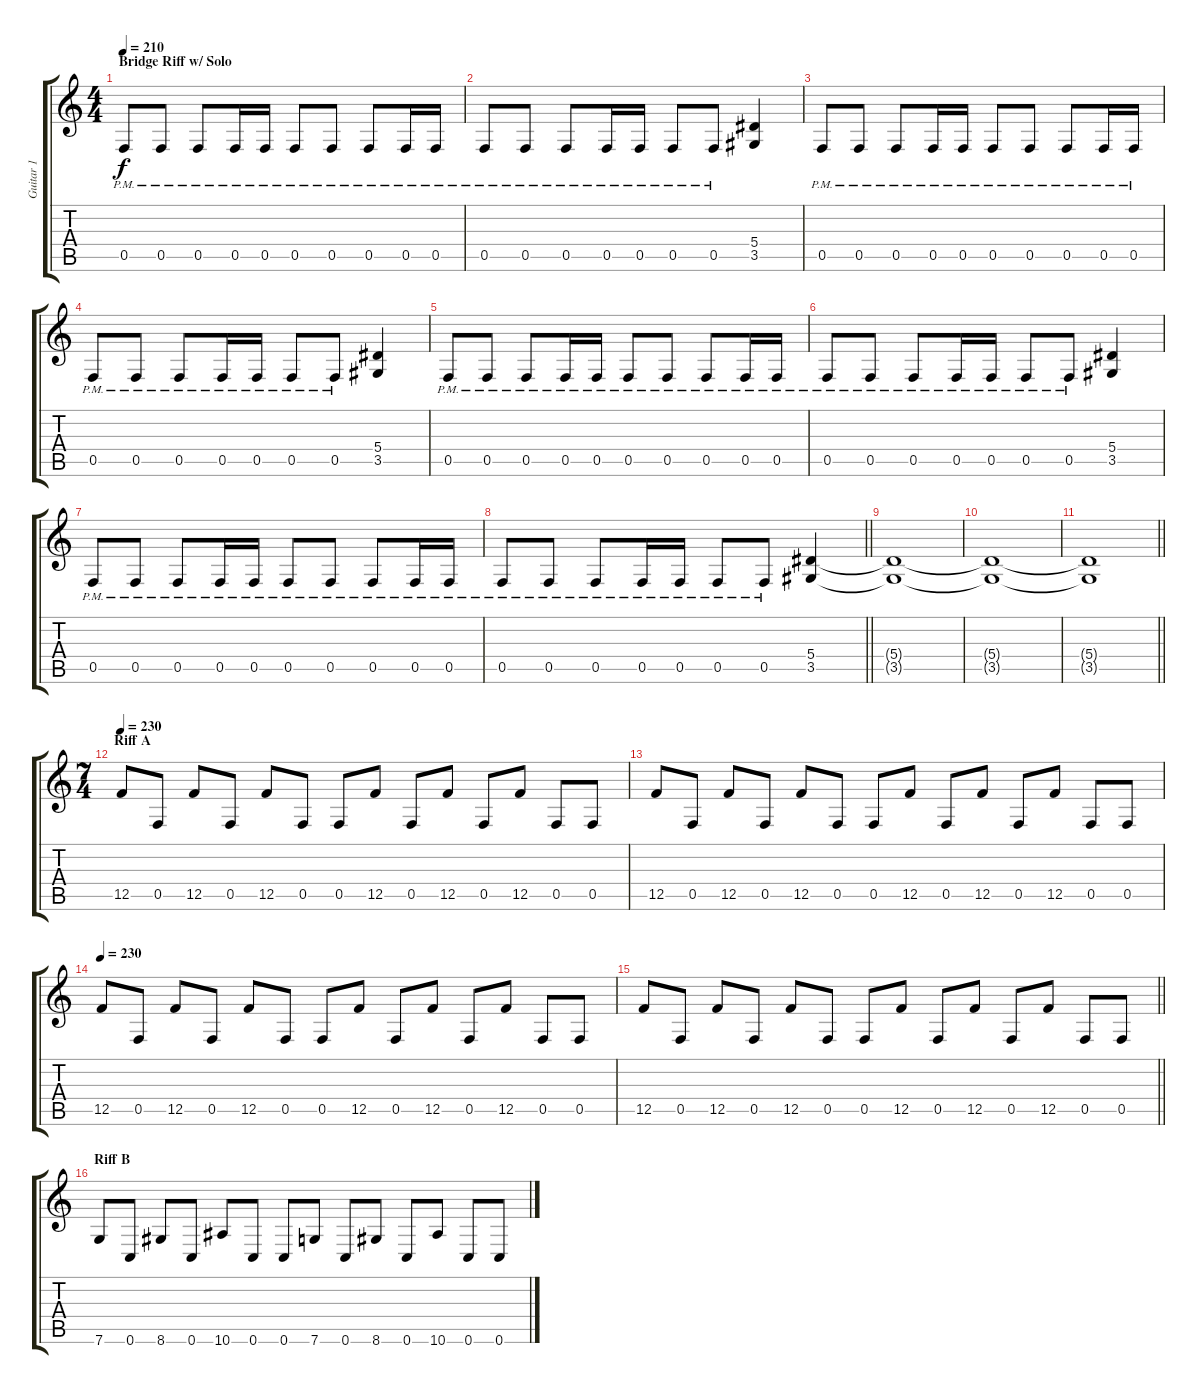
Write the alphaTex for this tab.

\track ("Guitar 1" "Guitar 1") {instrument distortionguitar}
\staff {score tabs}
\tuning (C4 G3 Eb3 Bb2 F2 C2) {hide}
\ts (4 4)
\section ("" "Bridge Riff w/ Solo")
\tempo 210
\clef g2
\ks c
0.5{pm}.8{dy f} 0.5{pm}.8 0.5{pm}.8 0.5{pm}.16 0.5{pm}.16 0.5{pm}.8 0.5{pm}.8 0.5{pm}.8 0.5{pm}.16 0.5{pm}.16 |
0.5{pm}.8 0.5{pm}.8 0.5{pm}.8 0.5{pm}.16 0.5{pm}.16 0.5{pm}.8 0.5{pm}.8 (5.4 3.5).4 |
0.5{pm}.8 0.5{pm}.8 0.5{pm}.8 0.5{pm}.16 0.5{pm}.16 0.5{pm}.8 0.5{pm}.8 0.5{pm}.8 0.5{pm}.16 0.5{pm}.16 |
0.5{pm}.8 0.5{pm}.8 0.5{pm}.8 0.5{pm}.16 0.5{pm}.16 0.5{pm}.8 0.5{pm}.8 (5.4 3.5).4 |
0.5{pm}.8 0.5{pm}.8 0.5{pm}.8 0.5{pm}.16 0.5{pm}.16 0.5{pm}.8 0.5{pm}.8 0.5{pm}.8 0.5{pm}.16 0.5{pm}.16 |
0.5{pm}.8 0.5{pm}.8 0.5{pm}.8 0.5{pm}.16 0.5{pm}.16 0.5{pm}.8 0.5{pm}.8 (5.4 3.5).4 |
0.5{pm}.8 0.5{pm}.8 0.5{pm}.8 0.5{pm}.16 0.5{pm}.16 0.5{pm}.8 0.5{pm}.8 0.5{pm}.8 0.5{pm}.16 0.5{pm}.16 |
\barLineRight lightlight
0.5{pm}.8 0.5{pm}.8 0.5{pm}.8 0.5{pm}.16 0.5{pm}.16 0.5{pm}.8 0.5{pm}.8 (5.4 3.5).4 |
(5.4{t} 3.5{t}).1 |
(5.4{t} 3.5{t}).1 |
\barLineRight lightlight
(5.4{t} 3.5{t}).1 |
\ts (7 4)
\section ("" "Riff A")
\tempo 230
12.5.8 0.5.8 12.5.8 0.5.8 12.5.8 0.5.8 0.5.8 12.5.8 0.5.8 12.5.8 0.5.8 12.5.8 0.5.8 0.5.8 |
12.5.8 0.5.8 12.5.8 0.5.8 12.5.8 0.5.8 0.5.8 12.5.8 0.5.8 12.5.8 0.5.8 12.5.8 0.5.8 0.5.8 |
\tempo 230
12.5.8 0.5.8 12.5.8 0.5.8 12.5.8 0.5.8 0.5.8 12.5.8 0.5.8 12.5.8 0.5.8 12.5.8 0.5.8 0.5.8 |
\barLineRight lightlight
12.5.8 0.5.8 12.5.8 0.5.8 12.5.8 0.5.8 0.5.8 12.5.8 0.5.8 12.5.8 0.5.8 12.5.8 0.5.8 0.5.8 |
\section ("" "Riff B")
7.6.8 0.6.8 8.6.8 0.6.8 10.6.8 0.6.8 0.6.8 7.6.8 0.6.8 8.6.8 0.6.8 10.6.8 0.6.8 0.6.8
